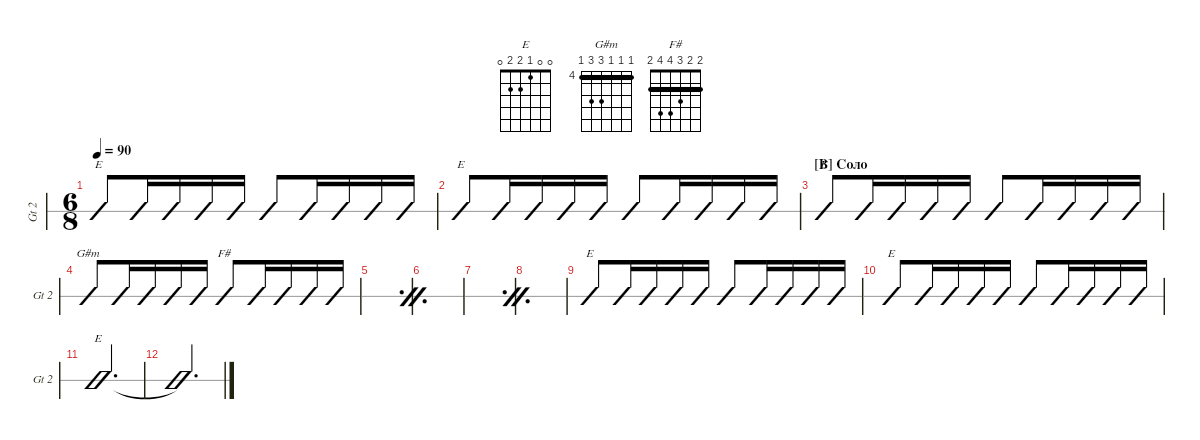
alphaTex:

\defaultSystemsLayout 4
\hideDynamics
\bracketExtendMode groupsimilarinstruments
\singleTrackTrackNamePolicy allsystems
\multiTrackTrackNamePolicy allsystems
\otherSystemsTrackNameOrientation horizontal
\track ("Guitar 2" "Gt 2") {instrument acousticguitarsteel}
\staff {slash}
\tuning (E4 B3 G3 D3 A2 E2)
\chord ("E" 0 0 1 2 2 0)
\chord ("G#m" 4 4 4 6 6 4) {firstfret 4 barre (4 4 4)}
\chord ("F#" 2 2 3 4 4 2) {barre (2 2)}
\ts (6 8)
\tempo 90
\clef g2
\ks b
(0.6 2.5 2.4 1.3 0.2 0.1).8{ch "E" dy mf} (0.6 2.5 2.4 1.3 0.2 0.1).16 (0.6 2.5 2.4 1.3 0.2 0.1).16 (0.6 2.5 2.4 1.3 0.2 0.1).16 (0.6 2.5 2.4 1.3 0.2 0.1).16 (0.6 2.5 2.4 1.3 0.2 0.1).8 (0.6 2.5 2.4 1.3 0.2 0.1).16 (0.6 2.5 2.4 1.3 0.2 0.1).16 (0.6 2.5 2.4 1.3 0.2 0.1).16 (0.6 2.5 2.4 1.3 0.2 0.1).16 |
(0.6 2.5 2.4 1.3 0.2 0.1).8{ch "E"} (0.6 2.5 2.4 1.3 0.2 0.1).16 (0.6 2.5 2.4 1.3 0.2 0.1).16 (0.6 2.5 2.4 1.3 0.2 0.1).16 (0.6 2.5 2.4 1.3 0.2 0.1).16 (0.6 2.5 2.4 1.3 0.2 0.1).8 (0.6 2.5 2.4 1.3 0.2 0.1).16 (0.6 2.5 2.4 1.3 0.2 0.1).16 (0.6 2.5 2.4 1.3 0.2 0.1).16 (0.6 2.5 2.4 1.3 0.2 0.1).16 |
\section ("B" "Соло")
(0.6 2.5 2.4 1.3 0.2 0.1).8{ch "E"} (0.6 2.5 2.4 1.3 0.2 0.1).16 (0.6 2.5 2.4 1.3 0.2 0.1).16 (0.6 2.5 2.4 1.3 0.2 0.1).16 (0.6 2.5 2.4 1.3 0.2 0.1).16 (0.6 2.5 2.4 1.3 0.2 0.1).8 (0.6 2.5 2.4 1.3 0.2 0.1).16 (0.6 2.5 2.4 1.3 0.2 0.1).16 (0.6 2.5 2.4 1.3 0.2 0.1).16 (0.6 2.5 2.4 1.3 0.2 0.1).16 |
(4.6 6.5 6.4 4.3 4.2 4.1).8{ch "G#m"} (4.6 6.5 6.4 4.3 4.2 4.1).16 (4.6 6.5 6.4 4.3 4.2 4.1).16 (4.6 6.5 6.4 4.3 4.2 4.1).16 (4.6 6.5 6.4 4.3 4.2 4.1).16 (2.6 4.5 4.4 3.3 2.2 2.1).8{ch "F#"} (2.6 4.5 4.4 3.3 2.2 2.1).16 (2.6 4.5 4.4 3.3 2.2 2.1).16 (2.6 4.5 4.4 3.3 2.2 2.1).16 (2.6 4.5 4.4 3.3 2.2 2.1).16 |
\simile firstofdouble
|
\simile secondofdouble
|
\simile firstofdouble
|
\simile secondofdouble
|
\simile none
(0.6 2.5 2.4 1.3 0.2 0.1).8{ch "E"} (0.6 2.5 2.4 1.3 0.2 0.1).16 (0.6 2.5 2.4 1.3 0.2 0.1).16 (0.6 2.5 2.4 1.3 0.2 0.1).16 (0.6 2.5 2.4 1.3 0.2 0.1).16 (0.6 2.5 2.4 1.3 0.2 0.1).8 (0.6 2.5 2.4 1.3 0.2 0.1).16 (0.6 2.5 2.4 1.3 0.2 0.1).16 (0.6 2.5 2.4 1.3 0.2 0.1).16 (0.6 2.5 2.4 1.3 0.2 0.1).16 |
(0.6 2.5 2.4 1.3 0.2 0.1).8{ch "E"} (0.6 2.5 2.4 1.3 0.2 0.1).16 (0.6 2.5 2.4 1.3 0.2 0.1).16 (0.6 2.5 2.4 1.3 0.2 0.1).16 (0.6 2.5 2.4 1.3 0.2 0.1).16 (0.6 2.5 2.4 1.3 0.2 0.1).8 (0.6 2.5 2.4 1.3 0.2 0.1).16 (0.6 2.5 2.4 1.3 0.2 0.1).16 (0.6 2.5 2.4 1.3 0.2 0.1).16 (0.6 2.5 2.4 1.3 0.2 0.1).16 |
(0.6 2.5 2.4 1.3 0.2 0.1).2{d bd 185 ch "E"} |
(0.6{t} 2.5{t} 2.4{t} 1.3{t} 0.2{t} 0.1{t}).2{d}
